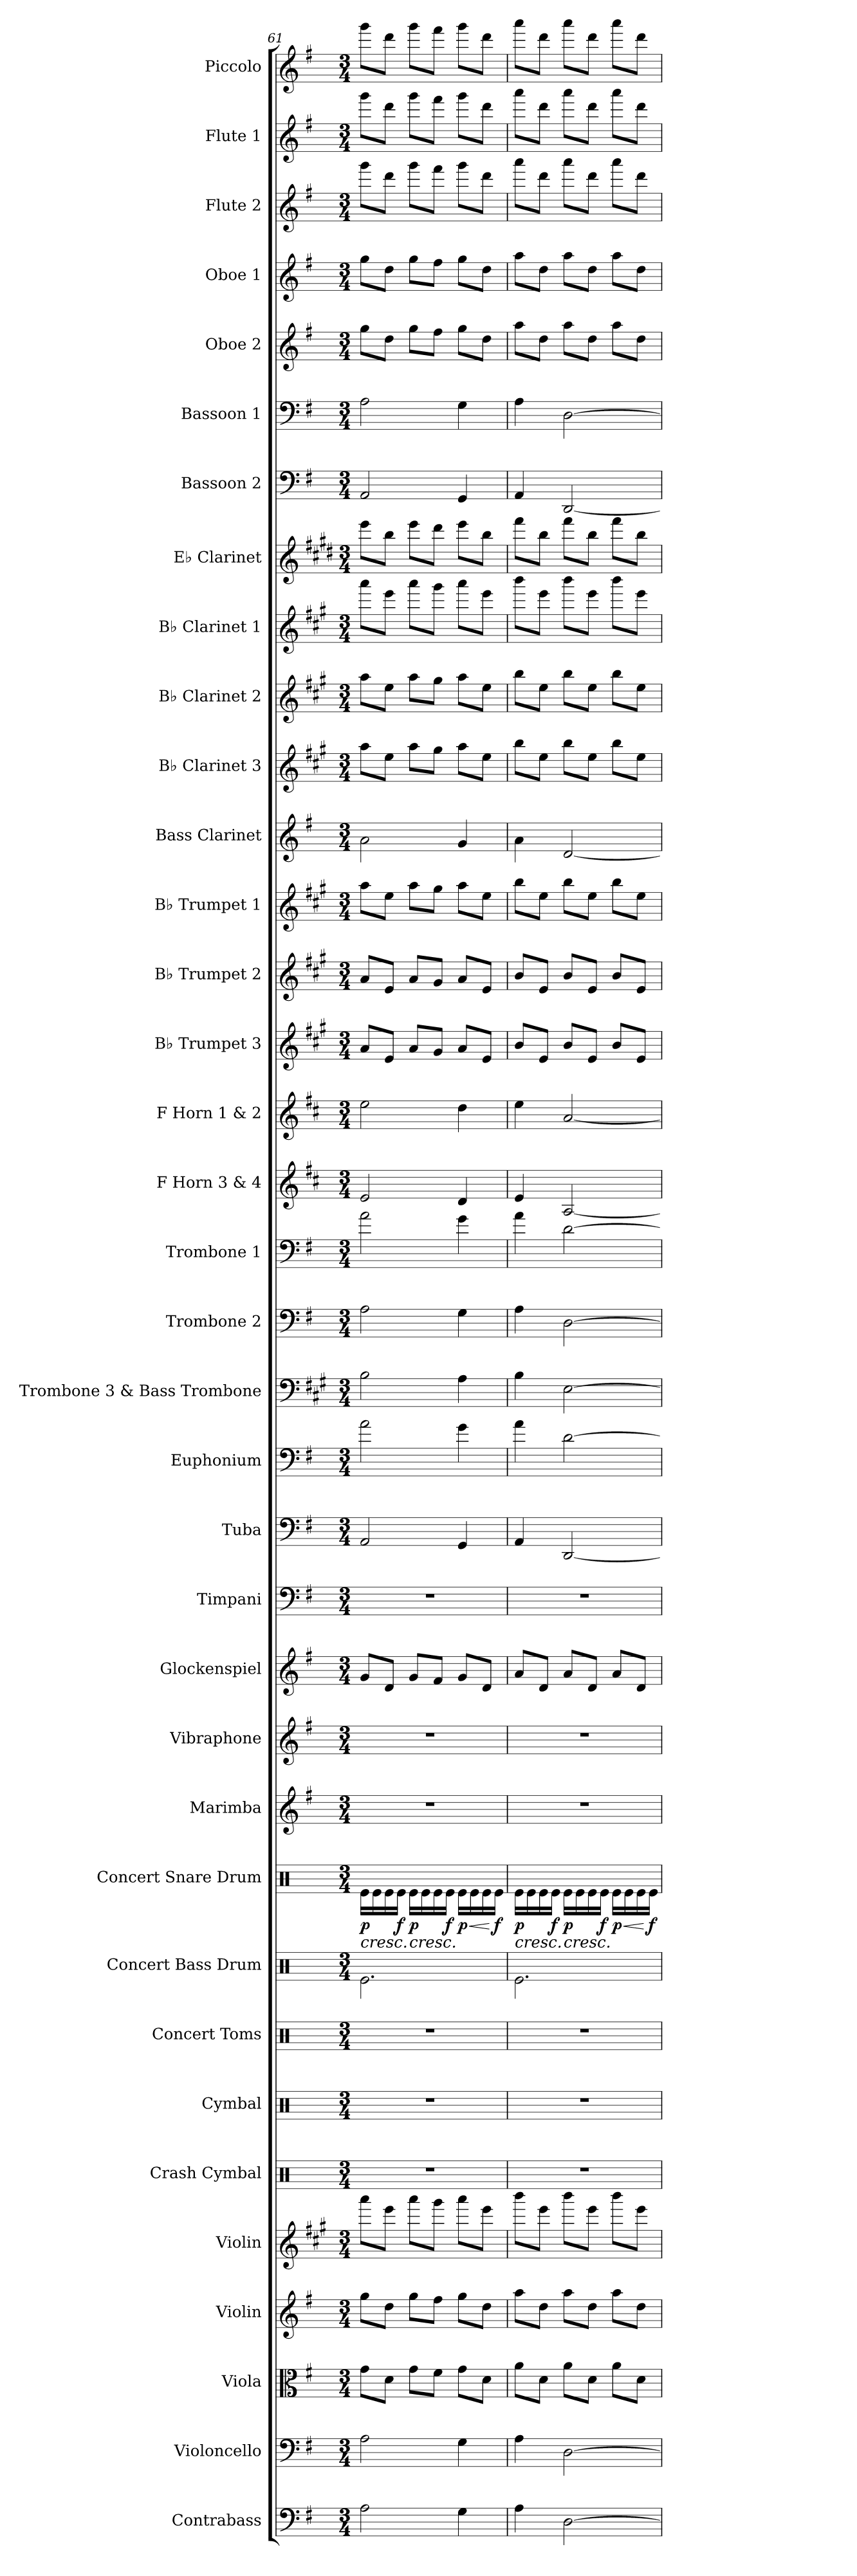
**kern	**kern	**kern	**kern	**kern	**kern	**kern	**kern	**kern	**kern	**dynam	**kern	**kern	**kern	**kern	**kern	**kern	**kern	**kern	**kern	**kern	**kern	**kern	**kern	**kern	**kern	**kern	**kern	**kern	**kern	**kern	**kern	**kern	**kern	**kern	**kern	**kern
*part36	*part35	*part34	*part33	*part32	*part31	*part30	*part29	*part28	*part27	*part27	*part26	*part25	*part24	*part23	*part22	*part21	*part20	*part19	*part18	*part17	*part16	*part15	*part14	*part13	*part12	*part11	*part10	*part9	*part8	*part7	*part6	*part5	*part4	*part3	*part2	*part1
*staff36	*staff35	*staff34	*staff33	*staff32	*staff31	*staff30	*staff29	*staff28	*staff27	*staff27	*staff26	*staff25	*staff24	*staff23	*staff22	*staff21	*staff20	*staff19	*staff18	*staff17	*staff16	*staff15	*staff14	*staff13	*staff12	*staff11	*staff10	*staff9	*staff8	*staff7	*staff6	*staff5	*staff4	*staff3	*staff2	*staff1
*I"Contrabass	*I"Violoncello	*I"Viola	*I"Violin	*I"Violin	*I"Crash Cymbal	*I"Cymbal	*I"Concert Toms	*I"Concert Bass Drum	*I"Concert Snare Drum	*	*I"Marimba	*I"Vibraphone	*I"Glockenspiel	*I"Timpani	*I"Tuba	*I"Euphonium	*I"Trombone 3 &amp; Bass Trombone	*I"Trombone 2	*I"Trombone 1	*I"F Horn 3 &amp; 4	*I"F Horn 1 &amp; 2	*I"B♭ Trumpet 3	*I"B♭ Trumpet 2	*I"B♭ Trumpet 1	*I"Bass Clarinet	*I"B♭ Clarinet 3	*I"B♭ Clarinet 2	*I"B♭ Clarinet 1	*I"E♭ Clarinet	*I"Bassoon 2	*I"Bassoon 1	*I"Oboe 2	*I"Oboe 1	*I"Flute 2	*I"Flute 1	*I"Piccolo
*I'Cb.	*I'Vc.	*I'Vla.	*I'Vln.	*I'Vln.	*I'Cr. Cym.	*I'Cym.	*I'C. Toms	*I'Con. BD	*I'Con. Sn.	*	*I'Mrm.	*I'Vib.	*I'Glock.	*I'Timp.	*I'Tba.	*I'Euph.	*I'Tbn. 3 B. Tbn.	*I'Tbn. 2	*I'Tbn. 1	*I'F Hn. 3 4	*I'F Hn. 1 2	*I'B♭ Tpt. 3	*I'B♭ Tpt. 2	*I'B♭ Tpt. 1	*I'B. Cl.	*I'B♭ Cl. 3	*I'B♭ Cl. 2	*I'B♭ Cl. 1	*I'E♭ Cl.	*I'Bsn. 2	*I'Bsn. 1	*I'Ob. 2	*I'Ob. 1	*I'Fl. 2	*I'Fl. 1	*I'Picc.
*clefF4	*clefF4	*clefC3	*clefG2	*clefG2	*clefX	*clefX	*clefX	*clefX	*clefX	*	*clefG2	*clefG2	*clefG2	*clefF4	*clefF4	*clefF4	*clefF4	*clefF4	*clefF4	*clefG2	*clefG2	*clefG2	*clefG2	*clefG2	*clefG2	*clefG2	*clefG2	*clefG2	*clefG2	*clefF4	*clefF4	*clefG2	*clefG2	*clefG2	*clefG2	*clefG2
*ITrd7c12	*	*	*	*ITrd1c2	*	*	*	*	*	*	*	*	*ITrd-14c-24	*	*	*	*ITrd1c2	*	*	*ITrd4c7	*ITrd4c7	*ITrd1c2	*ITrd1c2	*ITrd1c2	*ITrd8c14	*ITrd1c2	*ITrd1c2	*ITrd1c2	*ITrd-2c-3	*	*	*	*	*	*	*ITrd-7c-12
*k[f#]	*k[f#]	*k[f#]	*k[f#]	*k[f#]	*k[]	*k[]	*k[]	*k[]	*k[]	*	*k[f#]	*k[f#]	*k[f#]	*k[f#]	*k[f#]	*k[f#]	*k[f#]	*k[f#]	*k[f#]	*k[f#]	*k[f#]	*k[f#]	*k[f#]	*k[f#]	*k[f#]	*k[f#]	*k[f#]	*k[f#]	*k[f#]	*k[f#]	*k[f#]	*k[f#]	*k[f#]	*k[f#]	*k[f#]	*k[f#]
*M3/4	*M3/4	*M3/4	*M3/4	*M3/4	*M3/4	*M3/4	*M3/4	*M3/4	*M3/4	*	*M3/4	*M3/4	*M3/4	*M3/4	*M3/4	*M3/4	*M3/4	*M3/4	*M3/4	*M3/4	*M3/4	*M3/4	*M3/4	*M3/4	*M3/4	*M3/4	*M3/4	*M3/4	*M3/4	*M3/4	*M3/4	*M3/4	*M3/4	*M3/4	*M3/4	*M3/4
=61	=61	=61	=61	=61	=61	=61	=61	=61	=61	=61	=61	=61	=61	=61	=61	=61	=61	=61	=61	=61	=61	=61	=61	=61	=61	=61	=61	=61	=61	=61	=61	=61	=61	=61	=61	=61
!	!	!	!	!	!	!	!	!	!	!LO:HP:b	!	!	!	!	!	!	!	!	!	!	!	!	!	!	!	!	!	!	!	!	!	!	!	!	!	!
!	!	!	!	!	!	!	!	!	!	!LO:DY:n=1:b	!	!	!	!	!	!	!	!	!	!	!	!	!	!	!	!	!	!	!	!	!	!	!	!	!	!
2AA\	2A\	8g\L	8gg\L	8ggg\L	2.r	2.r	2.r	2.Re\	16Re\LL	< p	2.r	2.r	8ggg/L	2.r	2AA/	2a\	2A\	2A\	2a\	2A/	2a\	8g/L	8g/L	8gg\L	2A\	8gg\L	8gg\L	8ggg\L	8ggg\L	2AA/	2A\	8gg\L	8gg\L	8ggg\L	8ggg\L	8gggg\L
.	.	.	.	.	.	.	.	.	16Re\	.	.	.	.	.	.	.	.	.	.	.	.	.	.	.	.	.	.	.	.	.	.	.	.	.	.	.
.	.	8d\J	8dd\J	8ddd\J	.	.	.	.	16Re\	.	.	.	8ddd/J	.	.	.	.	.	.	.	.	8d/J	8d/J	8dd\J	.	8dd\J	8dd\J	8ddd\J	8ddd\J	.	.	8dd\J	8dd\J	8ddd\J	8ddd\J	8dddd\J
!	!	!	!	!	!	!	!	!	!	!LO:DY:n=2:b	!	!	!	!	!	!	!	!	!	!	!	!	!	!	!	!	!	!	!	!	!	!	!	!	!	!
.	.	.	.	.	.	.	.	.	16Re\JJ	f	.	.	.	.	.	.	.	.	.	.	.	.	.	.	.	.	.	.	.	.	.	.	.	.	.	.
!	!	!	!	!	!	!	!	!	!	!LO:HP:n=1:b	!	!	!	!	!	!	!	!	!	!	!	!	!	!	!	!	!	!	!	!	!	!	!	!	!	!
!	!	!	!	!	!	!	!	!	!	!LO:DY:n=3:b	!	!	!	!	!	!	!	!	!	!	!	!	!	!	!	!	!	!	!	!	!	!	!	!	!	!
.	.	8g\L	8gg\L	8ggg\L	.	.	.	.	16Re\LL	[ < p	.	.	8ggg/L	.	.	.	.	.	.	.	.	8g/L	8g/L	8gg\L	.	8gg\L	8gg\L	8ggg\L	8ggg\L	.	.	8gg\L	8gg\L	8ggg\L	8ggg\L	8gggg\L
.	.	.	.	.	.	.	.	.	16Re\	.	.	.	.	.	.	.	.	.	.	.	.	.	.	.	.	.	.	.	.	.	.	.	.	.	.	.
.	.	8f#\J	8ff#\J	8fff#\J	.	.	.	.	16Re\	.	.	.	8fff#/J	.	.	.	.	.	.	.	.	8f#/J	8f#/J	8ff#\J	.	8ff#\J	8ff#\J	8fff#\J	8fff#\J	.	.	8ff#\J	8ff#\J	8fff#\J	8fff#\J	8ffff#\J
!	!	!	!	!	!	!	!	!	!	!LO:DY:n=4:b	!	!	!	!	!	!	!	!	!	!	!	!	!	!	!	!	!	!	!	!	!	!	!	!	!	!
.	.	.	.	.	.	.	.	.	16Re\JJ	f	.	.	.	.	.	.	.	.	.	.	.	.	.	.	.	.	.	.	.	.	.	.	.	.	.	.
!	!	!	!	!	!	!	!	!	!	!LO:HP:n=1:b	!	!	!	!	!	!	!	!	!	!	!	!	!	!	!	!	!	!	!	!	!	!	!	!	!	!
!	!	!	!	!	!	!	!	!	!	!LO:DY:n=5:b	!	!	!	!	!	!	!	!	!	!	!	!	!	!	!	!	!	!	!	!	!	!	!	!	!	!
4GG\	4G\	8g\L	8gg\L	8ggg\L	.	.	.	.	16Re\LL	[ < p	.	.	8ggg/L	.	4GG/	4g\	4G\	4G\	4g\	4G/	4g\	8g/L	8g/L	8gg\L	4G/	8gg\L	8gg\L	8ggg\L	8ggg\L	4GG/	4G\	8gg\L	8gg\L	8ggg\L	8ggg\L	8gggg\L
.	.	.	.	.	.	.	.	.	16Re\	.	.	.	.	.	.	.	.	.	.	.	.	.	.	.	.	.	.	.	.	.	.	.	.	.	.	.
.	.	8d\J	8dd\J	8ddd\J	.	.	.	.	16Re\	.	.	.	8ddd/J	.	.	.	.	.	.	.	.	8d/J	8d/J	8dd\J	.	8dd\J	8dd\J	8ddd\J	8ddd\J	.	.	8dd\J	8dd\J	8ddd\J	8ddd\J	8dddd\J
!	!	!	!	!	!	!	!	!	!	!LO:DY:n=6:b	!	!	!	!	!	!	!	!	!	!	!	!	!	!	!	!	!	!	!	!	!	!	!	!	!	!
.	.	.	.	.	.	.	.	.	16Re\JJ	[ f	.	.	.	.	.	.	.	.	.	.	.	.	.	.	.	.	.	.	.	.	.	.	.	.	.	.
=62	=62	=62	=62	=62	=62	=62	=62	=62	=62	=62	=62	=62	=62	=62	=62	=62	=62	=62	=62	=62	=62	=62	=62	=62	=62	=62	=62	=62	=62	=62	=62	=62	=62	=62	=62	=62
!	!	!	!	!	!	!	!	!	!	!LO:HP:b	!	!	!	!	!	!	!	!	!	!	!	!	!	!	!	!	!	!	!	!	!	!	!	!	!	!
!	!	!	!	!	!	!	!	!	!	!LO:DY:n=1:b	!	!	!	!	!	!	!	!	!	!	!	!	!	!	!	!	!	!	!	!	!	!	!	!	!	!
4AA\	4A\	8a\L	8aa\L	8aaa\L	2.r	2.r	2.r	2.Re\	16Re\LL	< p	2.r	2.r	8aaa/L	2.r	4AA/	4a\	4A\	4A\	4a\	4A/	4a\	8a/L	8a/L	8aa\L	4A\	8aa\L	8aa\L	8aaa\L	8aaa\L	4AA/	4A\	8aa\L	8aa\L	8aaa\L	8aaa\L	8aaaa\L
.	.	.	.	.	.	.	.	.	16Re\	.	.	.	.	.	.	.	.	.	.	.	.	.	.	.	.	.	.	.	.	.	.	.	.	.	.	.
.	.	8d\J	8dd\J	8ddd\J	.	.	.	.	16Re\	.	.	.	8ddd/J	.	.	.	.	.	.	.	.	8d/J	8d/J	8dd\J	.	8dd\J	8dd\J	8ddd\J	8ddd\J	.	.	8dd\J	8dd\J	8ddd\J	8ddd\J	8dddd\J
!	!	!	!	!	!	!	!	!	!	!LO:DY:n=2:b	!	!	!	!	!	!	!	!	!	!	!	!	!	!	!	!	!	!	!	!	!	!	!	!	!	!
.	.	.	.	.	.	.	.	.	16Re\JJ	f	.	.	.	.	.	.	.	.	.	.	.	.	.	.	.	.	.	.	.	.	.	.	.	.	.	.
!	!	!	!	!	!	!	!	!	!	!LO:HP:n=1:b	!	!	!	!	!	!	!	!	!	!	!	!	!	!	!	!	!	!	!	!	!	!	!	!	!	!
!	!	!	!	!	!	!	!	!	!	!LO:DY:n=3:b	!	!	!	!	!	!	!	!	!	!	!	!	!	!	!	!	!	!	!	!	!	!	!	!	!	!
[2DD\	[2D\	8a\L	8aa\L	8aaa\L	.	.	.	.	16Re\LL	[ < p	.	.	8aaa/L	.	[2DD/	[2d\	[2D\	[2D\	[2d\	[2D/	[2d/	8a/L	8a/L	8aa\L	[2D/	8aa\L	8aa\L	8aaa\L	8aaa\L	[2DD/	[2D\	8aa\L	8aa\L	8aaa\L	8aaa\L	8aaaa\L
.	.	.	.	.	.	.	.	.	16Re\	.	.	.	.	.	.	.	.	.	.	.	.	.	.	.	.	.	.	.	.	.	.	.	.	.	.	.
.	.	8d\J	8dd\J	8ddd\J	.	.	.	.	16Re\	.	.	.	8ddd/J	.	.	.	.	.	.	.	.	8d/J	8d/J	8dd\J	.	8dd\J	8dd\J	8ddd\J	8ddd\J	.	.	8dd\J	8dd\J	8ddd\J	8ddd\J	8dddd\J
!	!	!	!	!	!	!	!	!	!	!LO:DY:n=4:b	!	!	!	!	!	!	!	!	!	!	!	!	!	!	!	!	!	!	!	!	!	!	!	!	!	!
.	.	.	.	.	.	.	.	.	16Re\JJ	f	.	.	.	.	.	.	.	.	.	.	.	.	.	.	.	.	.	.	.	.	.	.	.	.	.	.
!	!	!	!	!	!	!	!	!	!	!LO:HP:n=1:b	!	!	!	!	!	!	!	!	!	!	!	!	!	!	!	!	!	!	!	!	!	!	!	!	!	!
!	!	!	!	!	!	!	!	!	!	!LO:DY:n=5:b	!	!	!	!	!	!	!	!	!	!	!	!	!	!	!	!	!	!	!	!	!	!	!	!	!	!
.	.	8a\L	8aa\L	8aaa\L	.	.	.	.	16Re\LL	[ < p	.	.	8aaa/L	.	.	.	.	.	.	.	.	8a/L	8a/L	8aa\L	.	8aa\L	8aa\L	8aaa\L	8aaa\L	.	.	8aa\L	8aa\L	8aaa\L	8aaa\L	8aaaa\L
.	.	.	.	.	.	.	.	.	16Re\	.	.	.	.	.	.	.	.	.	.	.	.	.	.	.	.	.	.	.	.	.	.	.	.	.	.	.
.	.	8d\J	8dd\J	8ddd\J	.	.	.	.	16Re\	.	.	.	8ddd/J	.	.	.	.	.	.	.	.	8d/J	8d/J	8dd\J	.	8dd\J	8dd\J	8ddd\J	8ddd\J	.	.	8dd\J	8dd\J	8ddd\J	8ddd\J	8dddd\J
!	!	!	!	!	!	!	!	!	!	!LO:DY:n=6:b	!	!	!	!	!	!	!	!	!	!	!	!	!	!	!	!	!	!	!	!	!	!	!	!	!	!
.	.	.	.	.	.	.	.	.	16Re\JJ	[ f	.	.	.	.	.	.	.	.	.	.	.	.	.	.	.	.	.	.	.	.	.	.	.	.	.	.
=	=	=	=	=	=	=	=	=	=	=	=	=	=	=	=	=	=	=	=	=	=	=	=	=	=	=	=	=	=	=	=	=	=	=	=	=
*-	*-	*-	*-	*-	*-	*-	*-	*-	*-	*-	*-	*-	*-	*-	*-	*-	*-	*-	*-	*-	*-	*-	*-	*-	*-	*-	*-	*-	*-	*-	*-	*-	*-	*-	*-	*-
